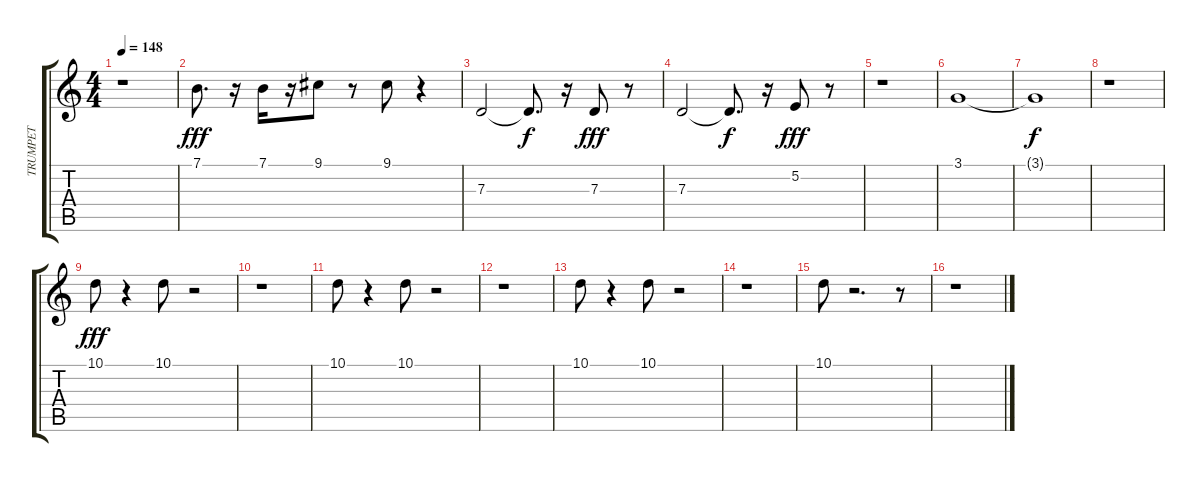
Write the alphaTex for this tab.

\track ("TRUMPET" "TRUMPET") {instrument trumpet}
\staff {score tabs}
\tuning (E4 B3 G3 D3 A2 E2) {hide}
\ts (4 4)
\tempo 148
\clef g2
\ks c
r.1{dy fff} |
7.1.8{d} r.16 7.1.16 r.16 9.1.8 r.8 9.1.8 r.4 |
7.3.2 7.3{t}.8{d dy f} r.16 7.3.8{dy fff} r.8 |
7.3.2 7.3{t}.8{d dy f} r.16 5.2.8{dy fff} r.8 |
r.1 |
3.1.1 |
3.1{t}.1{dy f} |
r.1 |
10.1.8{dy fff} r.4 10.1.8 r.2 |
r.1 |
10.1.8 r.4 10.1.8 r.2 |
r.1 |
10.1.8 r.4 10.1.8 r.2 |
r.1 |
10.1.8 r.2{d} r.8 |
r.1
